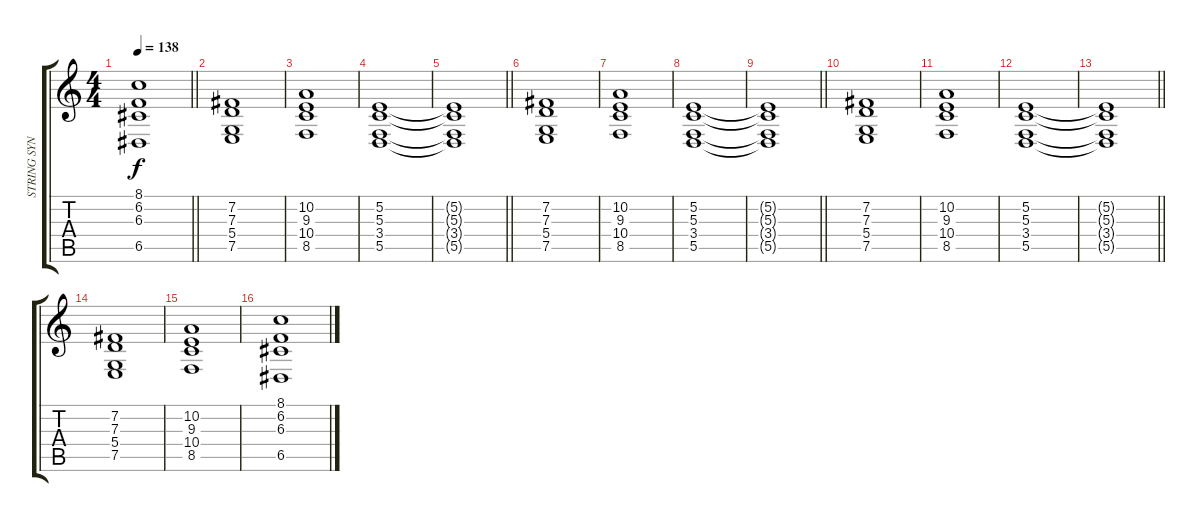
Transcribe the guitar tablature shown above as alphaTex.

\track ("STRING SYNTH" "STRING SYN") {instrument stringensemble1}
\staff {score tabs}
\tuning (E4 B3 G3 D3 A2 E2) {hide}
\ts (4 4)
\tempo 138
\clef g2
\barLineRight lightlight
\ks c
(8.1{t} 6.2{t} 6.3{t} 6.5{t}).1{dy f} |
(7.2 7.3 5.4 7.5).1 |
(10.2 9.3 10.4 8.5).1 |
(5.2 5.3 3.4 5.5).1 |
\barLineRight lightlight
(5.2{t} 5.3{t} 3.4{t} 5.5{t}).1 |
(7.2 7.3 5.4 7.5).1 |
(10.2 9.3 10.4 8.5).1 |
(5.2 5.3 3.4 5.5).1 |
\barLineRight lightlight
(5.2{t} 5.3{t} 3.4{t} 5.5{t}).1 |
(7.2 7.3 5.4 7.5).1 |
(10.2 9.3 10.4 8.5).1 |
(5.2 5.3 3.4 5.5).1 |
\barLineRight lightlight
(5.2{t} 5.3{t} 3.4{t} 5.5{t}).1 |
(7.2 7.3 5.4 7.5).1 |
(10.2 9.3 10.4 8.5).1 |
(8.1 6.2 6.3 6.5).1
